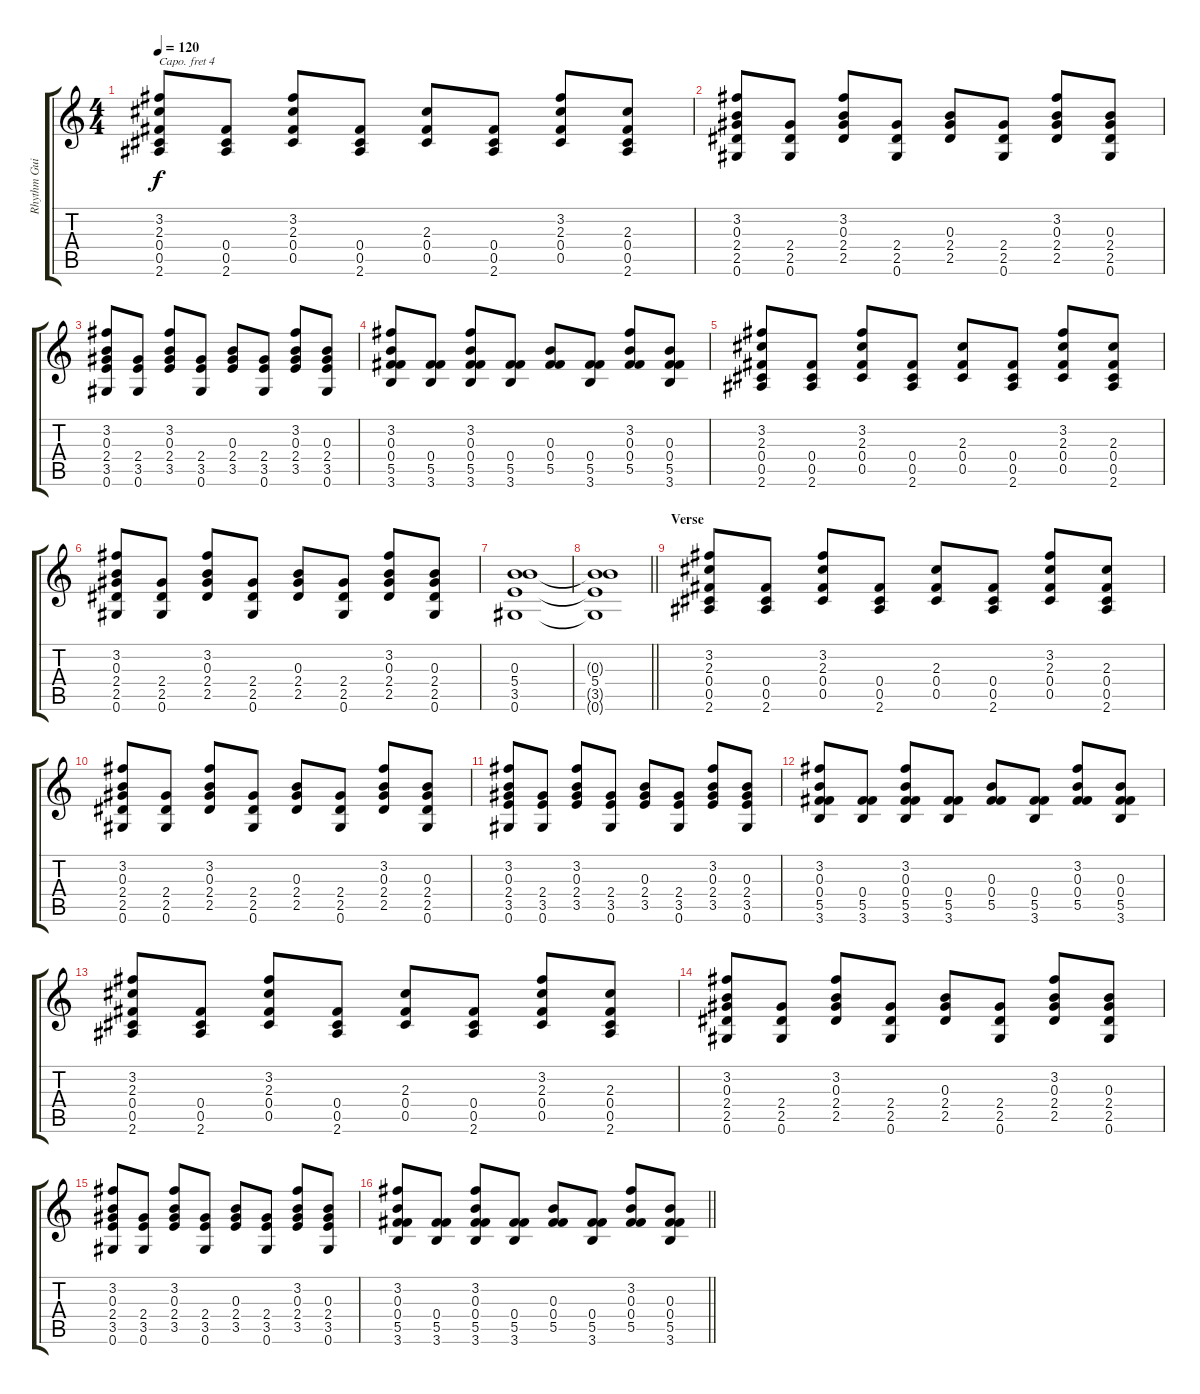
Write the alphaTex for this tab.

\track ("Rhythm Guitar - Andra Ramadhan" "Rhythm Gui") {instrument acousticguitarsteel}
\staff {score tabs}
\capo 4
\tuning (E4 B3 G3 D3 A2 E2) {hide}
\ts (4 4)
\tempo 120
\clef g2
\ks c
(3.2 2.3 0.4 0.5 2.6).8{dy f} (0.4 0.5 2.6).8 (3.2 2.3 0.4 0.5).8 (0.4 0.5 2.6).8 (2.3 0.4 0.5).8 (0.4 0.5 2.6).8 (3.2 2.3 0.4 0.5).8 (2.3 0.4 0.5 2.6).8 |
(3.2 0.3 2.4 2.5 0.6).8 (2.4 2.5 0.6).8 (3.2 0.3 2.4 2.5).8 (2.4 2.5 0.6).8 (0.3 2.4 2.5).8 (2.4 2.5 0.6).8 (3.2 0.3 2.4 2.5).8 (0.3 2.4 2.5 0.6).8 |
(3.2 0.3 2.4 3.5 0.6).8 (2.4 3.5 0.6).8 (3.2 0.3 2.4 3.5).8 (2.4 3.5 0.6).8 (0.3 2.4 3.5).8 (2.4 3.5 0.6).8 (3.2 0.3 2.4 3.5).8 (0.3 2.4 3.5 0.6).8 |
(3.2 0.3 0.4 5.5 3.6).8 (0.4 5.5 3.6).8 (3.2 0.3 0.4 5.5 3.6).8 (0.4 5.5 3.6).8 (0.3 0.4 5.5).8 (0.4 5.5 3.6).8 (3.2 0.3 0.4 5.5).8 (0.3 0.4 5.5 3.6).8 |
(3.2 2.3 0.4 0.5 2.6).8 (0.4 0.5 2.6).8 (3.2 2.3 0.4 0.5).8 (0.4 0.5 2.6).8 (2.3 0.4 0.5).8 (0.4 0.5 2.6).8 (3.2 2.3 0.4 0.5).8 (2.3 0.4 0.5 2.6).8 |
(3.2 0.3 2.4 2.5 0.6).8 (2.4 2.5 0.6).8 (3.2 0.3 2.4 2.5).8 (2.4 2.5 0.6).8 (0.3 2.4 2.5).8 (2.4 2.5 0.6).8 (3.2 0.3 2.4 2.5).8 (0.3 2.4 2.5 0.6).8 |
(0.3 5.4 3.5 0.6).1 |
\barLineRight lightlight
(0.3{t} 5.4 3.5{t} 0.6{t}).1 |
\section ("" "Verse")
(3.2 2.3 0.4 0.5 2.6).8 (0.4 0.5 2.6).8 (3.2 2.3 0.4 0.5).8 (0.4 0.5 2.6).8 (2.3 0.4 0.5).8 (0.4 0.5 2.6).8 (3.2 2.3 0.4 0.5).8 (2.3 0.4 0.5 2.6).8 |
(3.2 0.3 2.4 2.5 0.6).8 (2.4 2.5 0.6).8 (3.2 0.3 2.4 2.5).8 (2.4 2.5 0.6).8 (0.3 2.4 2.5).8 (2.4 2.5 0.6).8 (3.2 0.3 2.4 2.5).8 (0.3 2.4 2.5 0.6).8 |
(3.2 0.3 2.4 3.5 0.6).8 (2.4 3.5 0.6).8 (3.2 0.3 2.4 3.5).8 (2.4 3.5 0.6).8 (0.3 2.4 3.5).8 (2.4 3.5 0.6).8 (3.2 0.3 2.4 3.5).8 (0.3 2.4 3.5 0.6).8 |
(3.2 0.3 0.4 5.5 3.6).8 (0.4 5.5 3.6).8 (3.2 0.3 0.4 5.5 3.6).8 (0.4 5.5 3.6).8 (0.3 0.4 5.5).8 (0.4 5.5 3.6).8 (3.2 0.3 0.4 5.5).8 (0.3 0.4 5.5 3.6).8 |
(3.2 2.3 0.4 0.5 2.6).8 (0.4 0.5 2.6).8 (3.2 2.3 0.4 0.5).8 (0.4 0.5 2.6).8 (2.3 0.4 0.5).8 (0.4 0.5 2.6).8 (3.2 2.3 0.4 0.5).8 (2.3 0.4 0.5 2.6).8 |
(3.2 0.3 2.4 2.5 0.6).8 (2.4 2.5 0.6).8 (3.2 0.3 2.4 2.5).8 (2.4 2.5 0.6).8 (0.3 2.4 2.5).8 (2.4 2.5 0.6).8 (3.2 0.3 2.4 2.5).8 (0.3 2.4 2.5 0.6).8 |
(3.2 0.3 2.4 3.5 0.6).8 (2.4 3.5 0.6).8 (3.2 0.3 2.4 3.5).8 (2.4 3.5 0.6).8 (0.3 2.4 3.5).8 (2.4 3.5 0.6).8 (3.2 0.3 2.4 3.5).8 (0.3 2.4 3.5 0.6).8 |
\barLineRight lightlight
(3.2 0.3 0.4 5.5 3.6).8 (0.4 5.5 3.6).8 (3.2 0.3 0.4 5.5 3.6).8 (0.4 5.5 3.6).8 (0.3 0.4 5.5).8 (0.4 5.5 3.6).8 (3.2 0.3 0.4 5.5).8 (0.3 0.4 5.5 3.6).8
